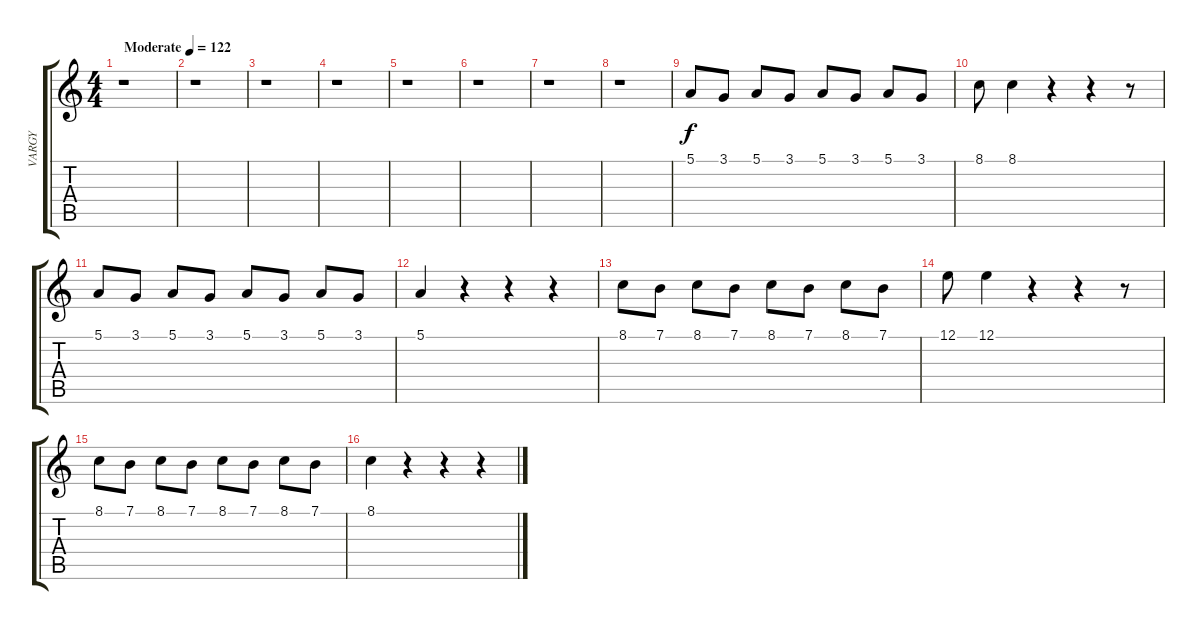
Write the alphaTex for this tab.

\track ("VARGY" "VARGY") {instrument lead6voice}
\staff {score tabs}
\tuning (E4 B3 G3 D3 A2 E2) {hide}
\ts (4 4)
\tempo (122 "Moderate")
\clef g2
\ks c
r.1{dy f instrument lead6voice} |
r.1 |
r.1 |
r.1 |
r.1 |
r.1 |
r.1 |
r.1 |
5.1.8 3.1.8 5.1.8 3.1.8 5.1.8 3.1.8 5.1.8 3.1.8 |
8.1.8 8.1.4 r.4 r.4 r.8 |
5.1.8 3.1.8 5.1.8 3.1.8 5.1.8 3.1.8 5.1.8 3.1.8 |
5.1.4 r.4 r.4 r.4 |
8.1.8 7.1.8 8.1.8 7.1.8 8.1.8 7.1.8 8.1.8 7.1.8 |
12.1.8 12.1.4 r.4 r.4 r.8 |
8.1.8 7.1.8 8.1.8 7.1.8 8.1.8 7.1.8 8.1.8 7.1.8 |
8.1.4 r.4 r.4 r.4
